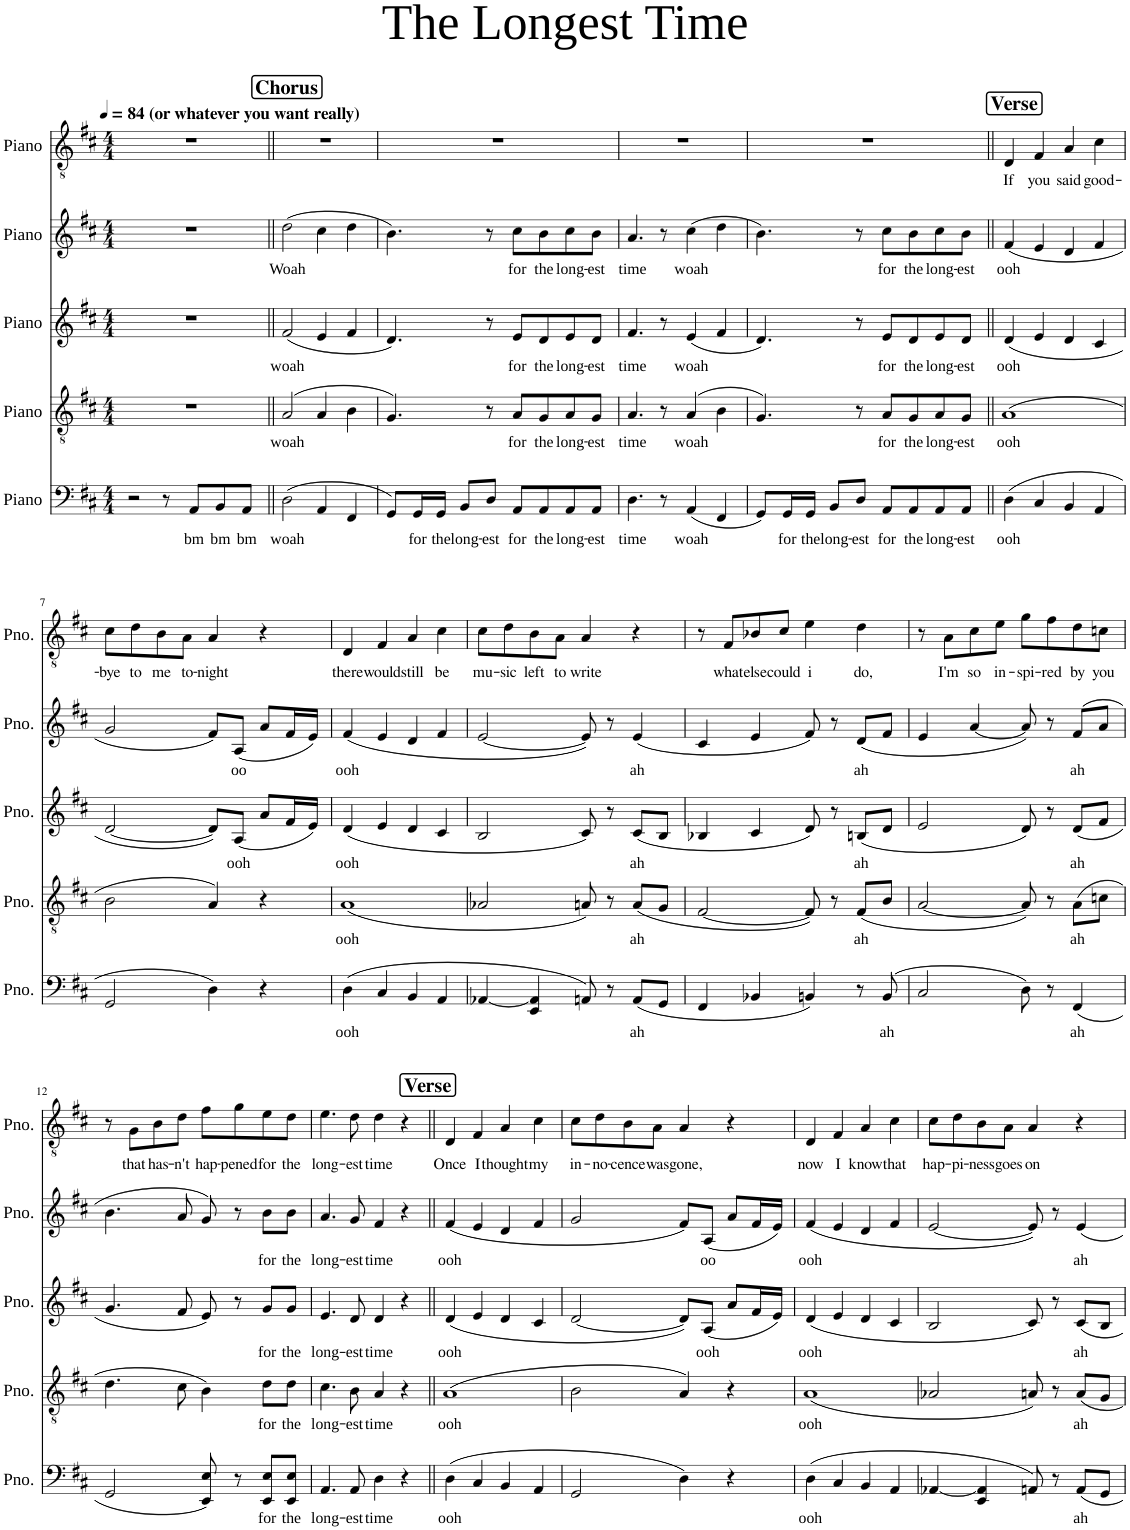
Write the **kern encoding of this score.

**kern	**text	**kern	**text	**kern	**text	**kern	**text	**kern	**text
*part5	*part5	*part4	*part4	*part3	*part3	*part2	*part2	*part1	*part1
*staff5	*staff5	*staff4	*staff4	*staff3	*staff3	*staff2	*staff2	*staff1	*staff1
*I"Piano	*	*I"Piano	*	*I"Piano	*	*I"Piano	*	*I"Piano	*
*I'Pno.	*	*I'Pno.	*	*I'Pno.	*	*I'Pno.	*	*I'Pno.	*
*clefF4	*	*clefGv2	*	*clefG2	*	*clefG2	*	*clefGv2	*
*k[f#c#]	*	*k[f#c#]	*	*k[f#c#]	*	*k[f#c#]	*	*k[f#c#]	*
*M4/4	*	*M4/4	*	*M4/4	*	*M4/4	*	*M4/4	*
*MM84	*	*MM84	*	*MM84	*	*MM84	*	*MM84	*
!!LO:REH:place=s1:a:B:cj:fs=14:t=Chorus
=1	=1	=1	=1	=1	=1	=1	=1	=1	=1
!	!	!	!	!	!	!	!	!LO:TX:a:B:t=(or whatever you want really)	!
2r	.	1r	.	1r	.	1r	.	1r	.
8r	.	.	.	.	.	.	.	.	.
!	!LO:LY:b	!	!	!	!	!	!	!	!
8AA/L	bm	.	.	.	.	.	.	.	.
!	!LO:LY:b	!	!	!	!	!	!	!	!
8BB/	bm	.	.	.	.	.	.	.	.
!	!LO:LY:b	!	!	!	!	!	!	!	!
8AA/J	bm	.	.	.	.	.	.	.	.
=2||	=2||	=2||	=2||	=2||	=2||	=2||	=2||	=2||	=2||
!	!LO:LY:b	!	!LO:LY:b	!	!LO:LY:b	!	!LO:LY:b	!	!
(2D\	woah	(2A/	woah	(2f#/	woah	(2dd\	Woah	1r	.
4AA/	.	4A/	.	4e/	.	4cc#\	.	.	.
4FF#/	.	4B\	.	4f#/	.	4dd\	.	.	.
=3	=3	=3	=3	=3	=3	=3	=3	=3	=3
8GG/L)	.	4.G/)	.	4.d/)	.	4.b\)	.	1r	.
!	!LO:LY:b	!	!	!	!	!	!	!	!
16GG/L	for	.	.	.	.	.	.	.	.
!	!LO:LY:b	!	!	!	!	!	!	!	!
16GG/JJ	the	.	.	.	.	.	.	.	.
!	!LO:LY:b	!	!	!	!	!	!	!	!
8BB/L	long-	.	.	.	.	.	.	.	.
!	!LO:LY:b	!	!	!	!	!	!	!	!
8D/J	-est	8r	.	8r	.	8r	.	.	.
!	!LO:LY:b	!	!LO:LY:b	!	!LO:LY:b	!	!LO:LY:b	!	!
8AA/L	for	8A/L	for	8e/L	for	8cc#\L	for	.	.
!	!LO:LY:b	!	!LO:LY:b	!	!LO:LY:b	!	!LO:LY:b	!	!
8AA/	the	8G/	the	8d/	the	8b\	the	.	.
!	!LO:LY:b	!	!LO:LY:b	!	!LO:LY:b	!	!LO:LY:b	!	!
8AA/	long-	8A/	long-	8e/	long-	8cc#\	long-	.	.
!	!LO:LY:b	!	!LO:LY:b	!	!LO:LY:b	!	!LO:LY:b	!	!
8AA/J	-est	8G/J	-est	8d/J	-est	8b\J	-est	.	.
=4	=4	=4	=4	=4	=4	=4	=4	=4	=4
!	!LO:LY:b	!	!LO:LY:b	!	!LO:LY:b	!	!LO:LY:b	!	!
4.D\	time	4.A/	time	4.f#/	time	4.a/	time	1r	.
8r	.	8r	.	8r	.	8r	.	.	.
!	!LO:LY:b	!	!LO:LY:b	!	!LO:LY:b	!	!LO:LY:b	!	!
(4AA/	woah	(4A/	woah	(4e/	woah	(4cc#\	woah	.	.
4FF#/	.	4B\	.	4f#/	.	4dd\	.	.	.
=5	=5	=5	=5	=5	=5	=5	=5	=5	=5
8GG/L)	.	4.G/)	.	4.d/)	.	4.b\)	.	1r	.
!	!LO:LY:b	!	!	!	!	!	!	!	!
16GG/L	for	.	.	.	.	.	.	.	.
!	!LO:LY:b	!	!	!	!	!	!	!	!
16GG/JJ	the	.	.	.	.	.	.	.	.
!	!LO:LY:b	!	!	!	!	!	!	!	!
8BB/L	long-	.	.	.	.	.	.	.	.
!	!LO:LY:b	!	!	!	!	!	!	!	!
8D/J	-est	8r	.	8r	.	8r	.	.	.
!	!LO:LY:b	!	!LO:LY:b	!	!LO:LY:b	!	!LO:LY:b	!	!
8AA/L	for	8A/L	for	8e/L	for	8cc#\L	for	.	.
!	!LO:LY:b	!	!LO:LY:b	!	!LO:LY:b	!	!LO:LY:b	!	!
8AA/	the	8G/	the	8d/	the	8b\	the	.	.
!	!LO:LY:b	!	!LO:LY:b	!	!LO:LY:b	!	!LO:LY:b	!	!
8AA/	long-	8A/	long-	8e/	long-	8cc#\	long-	.	.
!	!LO:LY:b	!	!LO:LY:b	!	!LO:LY:b	!	!LO:LY:b	!	!
8AA/J	-est	8G/J	-est	8d/J	-est	8b\J	-est	.	.
!!LO:REH:place=s1:a:B:cj:fs=14:t=Verse
=6||	=6||	=6||	=6||	=6||	=6||	=6||	=6||	=6||	=6||
!	!LO:LY:b	!	!LO:LY:b	!	!LO:LY:b	!	!LO:LY:b	!	!LO:LY:b
(4D\	ooh	(1A	ooh	(4d/	ooh	(4f#/	ooh	4D/	If
!	!	!	!	!	!	!	!	!	!LO:LY:b
4C#/	.	.	.	4e/	.	4e/	.	4F#/	you
!	!	!	!	!	!	!	!	!	!LO:LY:b
4BB/	.	.	.	4d/	.	4d/	.	4A/	said
!	!	!	!	!	!	!	!	!	!LO:LY:b
4AA/	.	.	.	4c#/	.	4f#/	.	4c#\	good-
!!LO:LB:g=z
=7	=7	=7	=7	=7	=7	=7	=7	=7	=7
!	!	!	!	!	!	!	!	!	!LO:LY:b
2GG/	.	2B\	.	[2d/	.	2g/	.	8c#\L	-bye
!	!	!	!	!	!	!	!	!	!LO:LY:b
.	.	.	.	.	.	.	.	8d\	to
!	!	!	!	!	!	!	!	!	!LO:LY:b
.	.	.	.	.	.	.	.	8B\	me
!	!	!	!	!	!	!	!	!	!LO:LY:b
.	.	.	.	.	.	.	.	8A\J	to-
!	!	!	!	!	!	!	!	!	!LO:LY:b
4D\)	.	4A/)	.	8d/L])	.	8f#/L)	.	4A/	-night
!	!	!	!	!	!LO:LY:b	!	!LO:LY:b	!	!
.	.	.	.	(8A/J	ooh	(8A/J	oo	.	.
4r	.	4r	.	8a/L	.	8a/L	.	4r	.
.	.	.	.	16f#/L	.	16f#/L	.	.	.
.	.	.	.	16e/JJ)	.	16e/JJ)	.	.	.
=8	=8	=8	=8	=8	=8	=8	=8	=8	=8
!	!LO:LY:b	!	!LO:LY:b	!	!LO:LY:b	!	!LO:LY:b	!	!LO:LY:b
(4D\	ooh	(1A	ooh	(4d/	ooh	(4f#/	ooh	4D/	there
!	!	!	!	!	!	!	!	!	!LO:LY:b
4C#/	.	.	.	4e/	.	4e/	.	4F#/	would
!	!	!	!	!	!	!	!	!	!LO:LY:b
4BB/	.	.	.	4d/	.	4d/	.	4A/	still
!	!	!	!	!	!	!	!	!	!LO:LY:b
4AA/	.	.	.	4c#/	.	4f#/	.	4c#\	be
=9	=9	=9	=9	=9	=9	=9	=9	=9	=9
!	!	!	!	!	!	!	!	!	!LO:LY:b
[4AA-X/	.	2A-X/	.	2B/	.	[2e/	.	8c#\L	mu-
!	!	!	!	!	!	!	!	!	!LO:LY:b
.	.	.	.	.	.	.	.	8d\	-sic
!	!	!	!	!	!	!	!	!	!LO:LY:b
4EE/ 4AA-/]	.	.	.	.	.	.	.	8B\	left
!	!	!	!	!	!	!	!	!	!LO:LY:b
.	.	.	.	.	.	.	.	8A\J	to
!	!	!	!	!	!	!	!	!	!LO:LY:b
8AAn/)	.	8An/)	.	8c#/)	.	8e/])	.	4A/	write
8r	.	8r	.	8r	.	8r	.	.	.
!	!LO:LY:b	!	!LO:LY:b	!	!LO:LY:b	!	!LO:LY:b	!	!
(8AA/L	ah	(8A/L	ah	(8c#/L	ah	(4e/	ah	4r	.
8GG/J	.	8G/J	.	8B/J	.	.	.	.	.
=10	=10	=10	=10	=10	=10	=10	=10	=10	=10
4FF#/	.	[2F#/	.	4B-X/	.	4c#/	.	8r	.
!	!	!	!	!	!	!	!	!	!LO:LY:b
.	.	.	.	.	.	.	.	8F#/L	what
!	!	!	!	!	!	!	!	!	!LO:LY:b
4BB-X/	.	.	.	4c#/	.	4e/	.	8B-X/	else
!	!	!	!	!	!	!	!	!	!LO:LY:b
.	.	.	.	.	.	.	.	8c#/J	could
!	!	!	!	!	!	!	!	!	!LO:LY:b
4BBn/)	.	8F#/])	.	8d/)	.	8f#/)	.	4e\	i
.	.	8r	.	8r	.	8r	.	.	.
!	!	!	!LO:LY:b	!	!LO:LY:b	!	!LO:LY:b	!	!LO:LY:b
8r	.	(8F#/L	ah	(8Bn/L	ah	(8d/L	ah	4d\	do,
!	!LO:LY:b	!	!	!	!	!	!	!	!
(8BB/	ah	8B/J	.	8d/J	.	8f#/J	.	.	.
=11	=11	=11	=11	=11	=11	=11	=11	=11	=11
2C#/	.	[2A/	.	2e/	.	4e/	.	8r	.
!	!	!	!	!	!	!	!	!	!LO:LY:b
.	.	.	.	.	.	.	.	8A\L	I'm
!	!	!	!	!	!	!	!	!	!LO:LY:b
.	.	.	.	.	.	[4a/	.	8c#\	so
!	!	!	!	!	!	!	!	!	!LO:LY:b
.	.	.	.	.	.	.	.	8e\J	in-
!	!	!	!	!	!	!	!	!	!LO:LY:b
8D\)	.	8A/])	.	8d/)	.	8a/])	.	8g\L	-spi-
!	!	!	!	!	!	!	!	!	!LO:LY:b
8r	.	8r	.	8r	.	8r	.	8f#\	-red
!	!LO:LY:b	!	!LO:LY:b	!	!LO:LY:b	!	!LO:LY:b	!	!LO:LY:b
(4FF#/	ah	(8A\L	ah	(8d/L	ah	(8f#/L	ah	8d\	by
!	!	!	!	!	!	!	!	!	!LO:LY:b
.	.	8cn\J	.	8f#/J	.	8a/J	.	8cn\J	you
!!LO:LB:g=z
=12	=12	=12	=12	=12	=12	=12	=12	=12	=12
2GG/	.	4.d\	.	4.g/	.	4.b\	.	8r	.
!	!	!	!	!	!	!	!	!	!LO:LY:b
.	.	.	.	.	.	.	.	8G\L	that
!	!	!	!	!	!	!	!	!	!LO:LY:b
.	.	.	.	.	.	.	.	8B\	has-
!	!	!	!	!	!	!	!	!	!LO:LY:b
.	.	8c#\	.	8f#/	.	8a/	.	8d\J	-n't
!	!	!	!	!	!	!	!	!	!LO:LY:b
8EE/ 8E/)	.	4B\)	.	8e/)	.	8g/)	.	8f#\L	hap-
!	!	!	!	!	!	!	!	!	!LO:LY:b
8r	.	.	.	8r	.	8r	.	8g\	-pened
!	!LO:LY:b	!	!LO:LY:b	!	!LO:LY:b	!	!LO:LY:b	!	!LO:LY:b
8EE/ 8E/L	for	8d\L	for	8g/L	for	8b\L	for	8e\	for
!	!LO:LY:b	!	!LO:LY:b	!	!LO:LY:b	!	!LO:LY:b	!	!LO:LY:b
8EE/ 8E/J	the	8d\J	the	8g/J	the	8b\J	the	8d\J	the
=13	=13	=13	=13	=13	=13	=13	=13	=13	=13
!	!LO:LY:b	!	!LO:LY:b	!	!LO:LY:b	!	!LO:LY:b	!	!LO:LY:b
4.AA/	long-	4.c#\	long-	4.e/	long-	4.a/	long-	4.e\	long-
!	!LO:LY:b	!	!LO:LY:b	!	!LO:LY:b	!	!LO:LY:b	!	!LO:LY:b
8AA/	-est	8B\	-est	8d/	-est	8g/	-est	8d\	-est
!	!LO:LY:b	!	!LO:LY:b	!	!LO:LY:b	!	!LO:LY:b	!	!LO:LY:b
4D\	time	4A/	time	4d/	time	4f#/	time	4d\	time
4r	.	4r	.	4r	.	4r	.	4r	.
!!LO:REH:place=s1:a:B:cj:fs=14:t=Verse
=14||	=14||	=14||	=14||	=14||	=14||	=14||	=14||	=14||	=14||
!	!LO:LY:b	!	!LO:LY:b	!	!LO:LY:b	!	!LO:LY:b	!	!LO:LY:b
(4D\	ooh	(1A	ooh	(4d/	ooh	(4f#/	ooh	4D/	Once
!	!	!	!	!	!	!	!	!	!LO:LY:b
4C#/	.	.	.	4e/	.	4e/	.	4F#/	I
!	!	!	!	!	!	!	!	!	!LO:LY:b
4BB/	.	.	.	4d/	.	4d/	.	4A/	thought
!	!	!	!	!	!	!	!	!	!LO:LY:b
4AA/	.	.	.	4c#/	.	4f#/	.	4c#\	my
=15	=15	=15	=15	=15	=15	=15	=15	=15	=15
!	!	!	!	!	!	!	!	!	!LO:LY:b
2GG/	.	2B\	.	[2d/	.	2g/	.	8c#\L	in-
!	!	!	!	!	!	!	!	!	!LO:LY:b
.	.	.	.	.	.	.	.	8d\	-no-
!	!	!	!	!	!	!	!	!	!LO:LY:b
.	.	.	.	.	.	.	.	8B\	-cence
!	!	!	!	!	!	!	!	!	!LO:LY:b
.	.	.	.	.	.	.	.	8A\J	was
!	!	!	!	!	!	!	!	!	!LO:LY:b
4D\)	.	4A/)	.	8d/L])	.	8f#/L)	.	4A/	gone,
!	!	!	!	!	!LO:LY:b	!	!LO:LY:b	!	!
.	.	.	.	(8A/J	ooh	(8A/J	oo	.	.
4r	.	4r	.	8a/L	.	8a/L	.	4r	.
.	.	.	.	16f#/L	.	16f#/L	.	.	.
.	.	.	.	16e/JJ)	.	16e/JJ)	.	.	.
=16	=16	=16	=16	=16	=16	=16	=16	=16	=16
!	!LO:LY:b	!	!LO:LY:b	!	!LO:LY:b	!	!LO:LY:b	!	!LO:LY:b
(4D\	ooh	(1A	ooh	(4d/	ooh	(4f#/	ooh	4D/	now
!	!	!	!	!	!	!	!	!	!LO:LY:b
4C#/	.	.	.	4e/	.	4e/	.	4F#/	I
!	!	!	!	!	!	!	!	!	!LO:LY:b
4BB/	.	.	.	4d/	.	4d/	.	4A/	know
!	!	!	!	!	!	!	!	!	!LO:LY:b
4AA/	.	.	.	4c#/	.	4f#/	.	4c#\	that
=17	=17	=17	=17	=17	=17	=17	=17	=17	=17
!	!	!	!	!	!	!	!	!	!LO:LY:b
[4AA-X/	.	2A-X/	.	2B/	.	[2e/	.	8c#\L	hap-
!	!	!	!	!	!	!	!	!	!LO:LY:b
.	.	.	.	.	.	.	.	8d\	-pi-
!	!	!	!	!	!	!	!	!	!LO:LY:b
4EE/ 4AA-/]	.	.	.	.	.	.	.	8B\	-ness
!	!	!	!	!	!	!	!	!	!LO:LY:b
.	.	.	.	.	.	.	.	8A\J	goes
!	!	!	!	!	!	!	!	!	!LO:LY:b
8AAn/)	.	8An/)	.	8c#/)	.	8e/])	.	4A/	on
8r	.	8r	.	8r	.	8r	.	.	.
!	!LO:LY:b	!	!LO:LY:b	!	!LO:LY:b	!	!LO:LY:b	!	!
8AA/L	ah	8A/L	ah	8c#/L	ah	4e/	ah	4r	.
8GG/J	.	8G/J	.	8B/J	.	.	.	.	.
=	=	=	=	=	=	=	=	=	=
*-	*-	*-	*-	*-	*-	*-	*-	*-	*-
